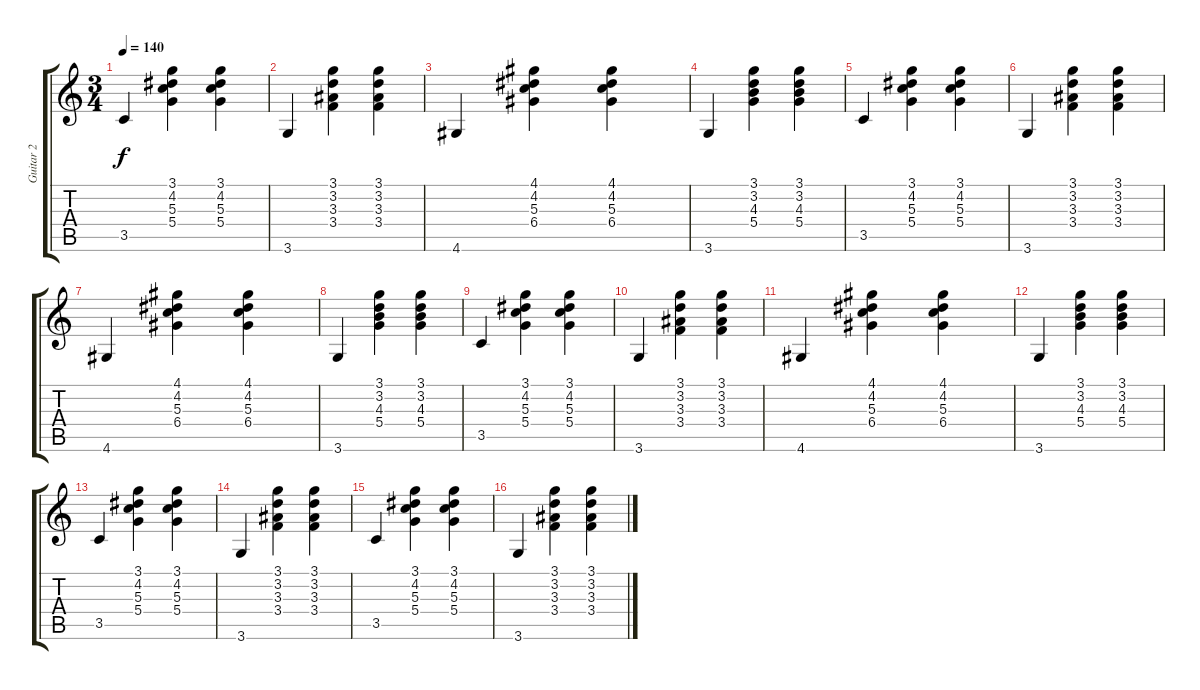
\track ("Guitar 2" "Guitar 2") {instrument acousticguitarnylon}
\staff {score tabs}
\tuning (E4 B3 G3 D3 A2 E2) {hide}
\ts (3 4)
\tempo 140
\clef g2
\ks c
3.5.4{dy f} (3.1 4.2 5.3 5.4).4 (3.1 4.2 5.3 5.4).4 |
3.6.4 (3.1 3.2 3.3 3.4).4 (3.1 3.2 3.3 3.4).4 |
4.6.4 (4.1 4.2 5.3 6.4).4 (4.1 4.2 5.3 6.4).4 |
3.6.4 (3.1 3.2 4.3 5.4).4 (3.1 3.2 4.3 5.4).4 |
3.5.4 (3.1 4.2 5.3 5.4).4 (3.1 4.2 5.3 5.4).4 |
3.6.4 (3.1 3.2 3.3 3.4).4 (3.1 3.2 3.3 3.4).4 |
4.6.4 (4.1 4.2 5.3 6.4).4 (4.1 4.2 5.3 6.4).4 |
3.6.4 (3.1 3.2 4.3 5.4).4 (3.1 3.2 4.3 5.4).4 |
3.5.4 (3.1 4.2 5.3 5.4).4 (3.1 4.2 5.3 5.4).4 |
3.6.4 (3.1 3.2 3.3 3.4).4 (3.1 3.2 3.3 3.4).4 |
4.6.4 (4.1 4.2 5.3 6.4).4 (4.1 4.2 5.3 6.4).4 |
3.6.4 (3.1 3.2 4.3 5.4).4 (3.1 3.2 4.3 5.4).4 |
3.5.4 (3.1 4.2 5.3 5.4).4 (3.1 4.2 5.3 5.4).4 |
3.6.4 (3.1 3.2 3.3 3.4).4 (3.1 3.2 3.3 3.4).4 |
3.5.4 (3.1 4.2 5.3 5.4).4 (3.1 4.2 5.3 5.4).4 |
3.6.4 (3.1 3.2 3.3 3.4).4 (3.1 3.2 3.3 3.4).4
